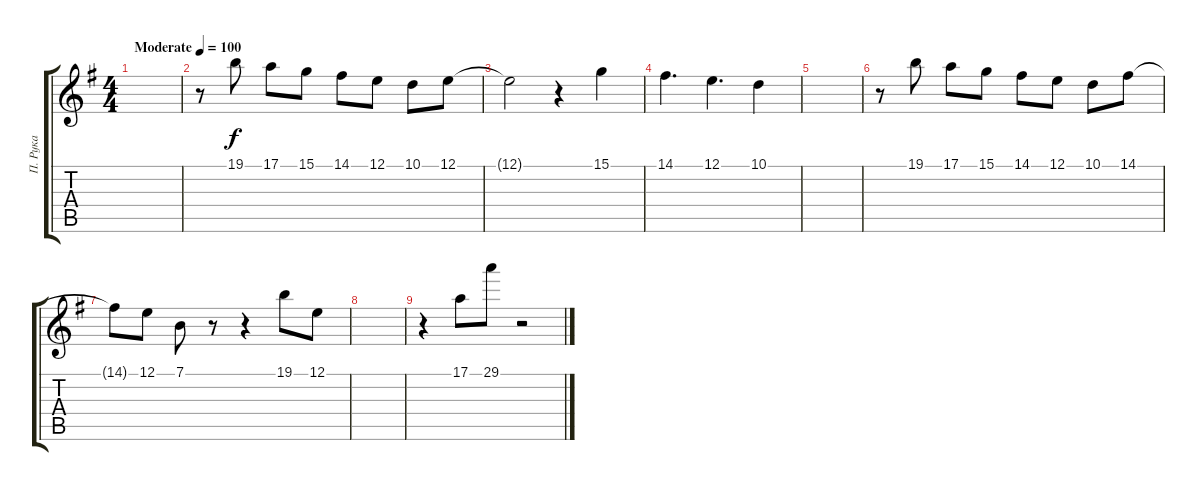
\track ("П. Рука" "П. Рука") {instrument synthbrass2}
\staff {score tabs}
\tuning (E4 B3 G3 D3 A2 E2) {hide}
\ts (4 4)
\tempo (100 "Moderate")
\clef g2
\ks g
|
r.8 19.1.8 17.1.8 15.1.8 14.1.8 12.1.8 10.1.8 12.1.8 |
12.1{t}.2 r.4 15.1.4 |
14.1.4{d} 12.1.4{d} 10.1.4 |
|
r.8 19.1.8 17.1.8 15.1.8 14.1.8 12.1.8 10.1.8 14.1.8 |
14.1{t}.8 12.1.8 7.1.8 r.8 r.4 19.1.8 12.1.8 |
|
r.4 17.1.8 29.1.8 r.2
